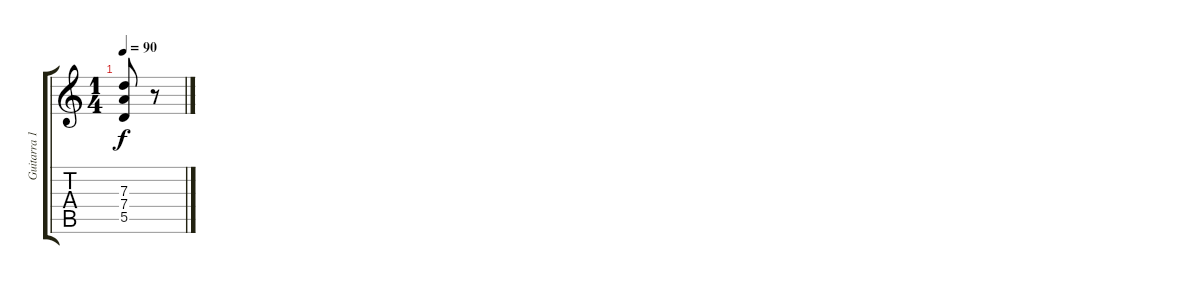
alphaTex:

\track ("Guitarra 1 - Mathias" "Guitarra 1") {instrument distortionguitar}
\staff {score tabs}
\tuning (E4 B3 G3 D3 A2 E2) {hide}
\ts (1 4)
\tempo 90
\clef g2
\ks c
(7.3 7.4 5.5).8{dy f} r.8
